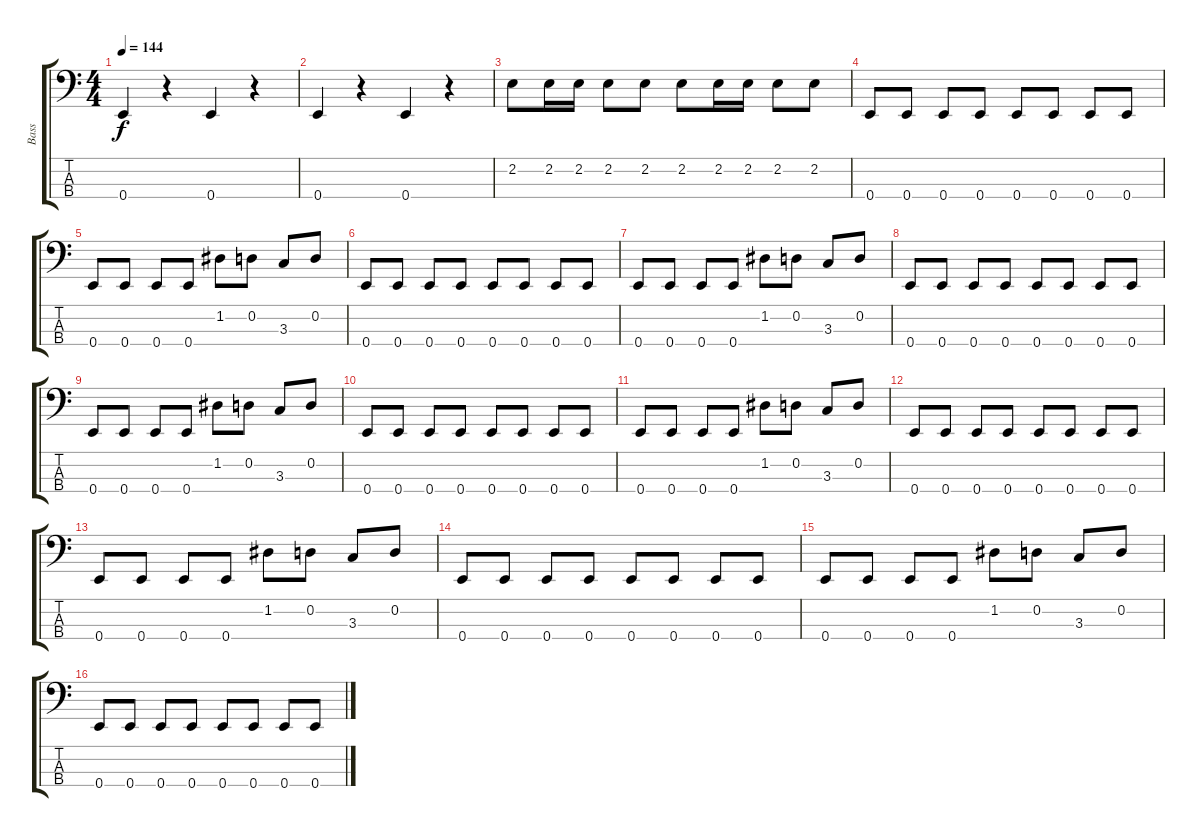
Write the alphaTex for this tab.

\track ("Bass" "Bass") {instrument electricbassfinger}
\staff {score tabs}
\tuning (G2 D2 A1 E1) {hide}
\ts (4 4)
\tempo 144
\clef f4
\ks c
0.4.4{dy f} r.4 0.4.4 r.4 |
0.4.4 r.4 0.4.4 r.4 |
2.2.8 2.2.16 2.2.16 2.2.8 2.2.8 2.2.8 2.2.16 2.2.16 2.2.8 2.2.8 |
0.4.8 0.4.8 0.4.8 0.4.8 0.4.8 0.4.8 0.4.8 0.4.8 |
0.4.8 0.4.8 0.4.8 0.4.8 1.2.8 0.2.8 3.3.8 0.2.8 |
0.4.8 0.4.8 0.4.8 0.4.8 0.4.8 0.4.8 0.4.8 0.4.8 |
0.4.8 0.4.8 0.4.8 0.4.8 1.2.8 0.2.8 3.3.8 0.2.8 |
0.4.8 0.4.8 0.4.8 0.4.8 0.4.8 0.4.8 0.4.8 0.4.8 |
0.4.8 0.4.8 0.4.8 0.4.8 1.2.8 0.2.8 3.3.8 0.2.8 |
0.4.8 0.4.8 0.4.8 0.4.8 0.4.8 0.4.8 0.4.8 0.4.8 |
0.4.8 0.4.8 0.4.8 0.4.8 1.2.8 0.2.8 3.3.8 0.2.8 |
0.4.8 0.4.8 0.4.8 0.4.8 0.4.8 0.4.8 0.4.8 0.4.8 |
0.4.8 0.4.8 0.4.8 0.4.8 1.2.8 0.2.8 3.3.8 0.2.8 |
0.4.8 0.4.8 0.4.8 0.4.8 0.4.8 0.4.8 0.4.8 0.4.8 |
0.4.8 0.4.8 0.4.8 0.4.8 1.2.8 0.2.8 3.3.8 0.2.8 |
0.4.8 0.4.8 0.4.8 0.4.8 0.4.8 0.4.8 0.4.8 0.4.8
